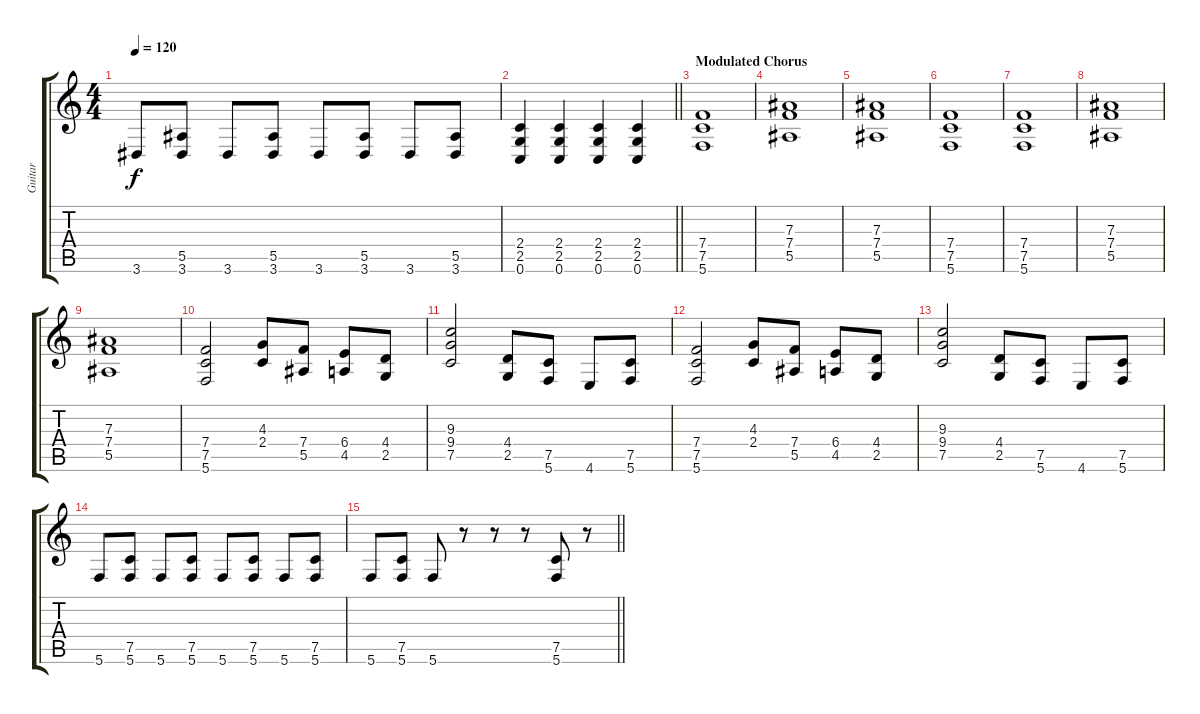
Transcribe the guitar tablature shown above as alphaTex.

\track ("Guitar" "Guitar") {instrument distortionguitar}
\staff {score tabs}
\tuning (C4 G3 Eb3 Bb2 F2 C2) {hide}
\ts (4 4)
\tempo 120
\clef g2
\ks c
3.6.8{dy f} (5.5 3.6).8 3.6.8 (5.5 3.6).8 3.6.8 (5.5 3.6).8 3.6.8 (5.5 3.6).8 |
\barLineRight lightlight
(2.4 2.5 0.6).4 (2.4 2.5 0.6).4 (2.4 2.5 0.6).4 (2.4 2.5 0.6).4 |
\section ("" "Modulated Chorus")
(7.4 7.5 5.6).1 |
(7.3 7.4 5.5).1 |
(7.3 7.4 5.5).1 |
(7.4 7.5 5.6).1 |
(7.4 7.5 5.6).1 |
(7.3 7.4 5.5).1 |
(7.3 7.4 5.5).1 |
(7.4 7.5 5.6).2 (4.3 2.4).8 (7.4 5.5).8 (6.4 4.5).8 (4.4 2.5).8 |
(9.3 9.4 7.5).2 (4.4 2.5).8 (7.5 5.6).8 4.6.8 (7.5 5.6).8 |
(7.4 7.5 5.6).2 (4.3 2.4).8 (7.4 5.5).8 (6.4 4.5).8 (4.4 2.5).8 |
(9.3 9.4 7.5).2 (4.4 2.5).8 (7.5 5.6).8 4.6.8 (7.5 5.6).8 |
5.6.8 (7.5 5.6).8 5.6.8 (7.5 5.6).8 5.6.8 (7.5 5.6).8 5.6.8 (7.5 5.6).8 |
\barLineRight lightlight
5.6.8 (7.5 5.6).8 5.6.8 r.8 r.8 r.8 (7.5 5.6).8 r.8
